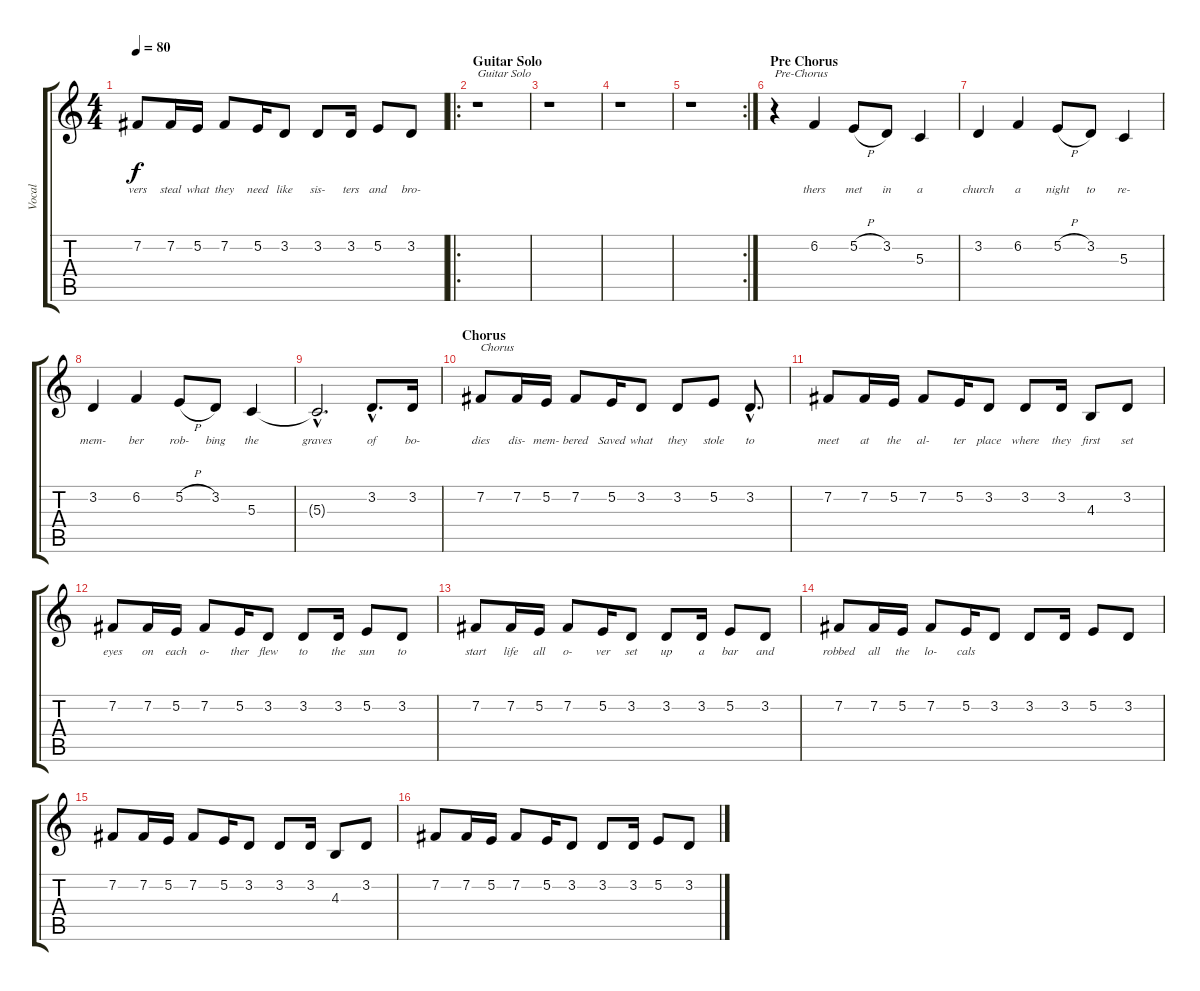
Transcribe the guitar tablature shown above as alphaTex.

\track ("Vocal" "Vocal") {instrument lead1square}
\staff {score tabs}
\tuning (E4 B3 G3 D3 A2 E2) {hide}
\ts (4 4)
\tempo 80
\clef g2
\ks c
7.2.8{lyrics (0 "vers") lyrics (1 "") lyrics (2 "") lyrics (3 "") lyrics (4 "") dy f} 7.2.16{lyrics (0 "steal") lyrics (1 "") lyrics (2 "") lyrics (3 "") lyrics (4 "")} 5.2.16{lyrics (0 "what") lyrics (1 "") lyrics (2 "") lyrics (3 "") lyrics (4 "")} 7.2.8{lyrics (0 "they") lyrics (1 "") lyrics (2 "") lyrics (3 "") lyrics (4 "")} 5.2.16{lyrics (0 "need") lyrics (1 "") lyrics (2 "") lyrics (3 "") lyrics (4 "")} 3.2.8{lyrics (0 "like") lyrics (1 "") lyrics (2 "") lyrics (3 "") lyrics (4 "")} 3.2.8{lyrics (0 "sis-") lyrics (1 "") lyrics (2 "") lyrics (3 "") lyrics (4 "")} 3.2.16{lyrics (0 "ters") lyrics (1 "") lyrics (2 "") lyrics (3 "") lyrics (4 "")} 5.2.8{lyrics (0 "and") lyrics (1 "") lyrics (2 "") lyrics (3 "") lyrics (4 "")} 3.2.8{lyrics (0 "bro-") lyrics (1 "") lyrics (2 "") lyrics (3 "") lyrics (4 "")} |
\ro
\section ("" "Guitar Solo")
r.1{txt "Guitar Solo"} |
r.1 |
r.1 |
\rc 2
r.1 |
\section ("" "Pre Chorus")
r.4{txt "Pre-Chorus"} 6.2.4{lyrics (0 "thers") lyrics (1 "") lyrics (2 "") lyrics (3 "") lyrics (4 "")} 5.2{h}.8{lyrics (0 "met") lyrics (1 "") lyrics (2 "") lyrics (3 "") lyrics (4 "")} 3.2.8{lyrics (0 "in") lyrics (1 "") lyrics (2 "") lyrics (3 "") lyrics (4 "")} 5.3.4{lyrics (0 "a") lyrics (1 "") lyrics (2 "") lyrics (3 "") lyrics (4 "")} |
3.2.4{lyrics (0 "church") lyrics (1 "") lyrics (2 "") lyrics (3 "") lyrics (4 "")} 6.2.4{lyrics (0 "a") lyrics (1 "") lyrics (2 "") lyrics (3 "") lyrics (4 "")} 5.2{h}.8{lyrics (0 "night") lyrics (1 "") lyrics (2 "") lyrics (3 "") lyrics (4 "")} 3.2.8{lyrics (0 "to") lyrics (1 "") lyrics (2 "") lyrics (3 "") lyrics (4 "")} 5.3.4{lyrics (0 "re-") lyrics (1 "") lyrics (2 "") lyrics (3 "") lyrics (4 "")} |
3.2.4{lyrics (0 "mem-") lyrics (1 "") lyrics (2 "") lyrics (3 "") lyrics (4 "")} 6.2.4{lyrics (0 "ber") lyrics (1 "") lyrics (2 "") lyrics (3 "") lyrics (4 "")} 5.2{h}.8{lyrics (0 "rob-") lyrics (1 "") lyrics (2 "") lyrics (3 "") lyrics (4 "")} 3.2.8{lyrics (0 "bing") lyrics (1 "") lyrics (2 "") lyrics (3 "") lyrics (4 "")} 5.3.4{lyrics (0 "the") lyrics (1 "") lyrics (2 "") lyrics (3 "") lyrics (4 "")} |
5.3{hac t}.2{d lyrics (0 "graves") lyrics (1 "") lyrics (2 "") lyrics (3 "") lyrics (4 "")} 3.2{hac}.8{d lyrics (0 "of") lyrics (1 "") lyrics (2 "") lyrics (3 "") lyrics (4 "")} 3.2.16{lyrics (0 "bo-") lyrics (1 "") lyrics (2 "") lyrics (3 "") lyrics (4 "")} |
\section ("" "Chorus")
7.2.8{txt "Chorus" lyrics (0 "dies") lyrics (1 "") lyrics (2 "") lyrics (3 "") lyrics (4 "")} 7.2.16{lyrics (0 "dis-") lyrics (1 "") lyrics (2 "") lyrics (3 "") lyrics (4 "")} 5.2.16{lyrics (0 "mem-") lyrics (1 "") lyrics (2 "") lyrics (3 "") lyrics (4 "")} 7.2.8{lyrics (0 "bered") lyrics (1 "") lyrics (2 "") lyrics (3 "") lyrics (4 "")} 5.2.16{lyrics (0 "Saved") lyrics (1 "") lyrics (2 "") lyrics (3 "") lyrics (4 "")} 3.2.8{lyrics (0 "what") lyrics (1 "") lyrics (2 "") lyrics (3 "") lyrics (4 "")} 3.2.8{lyrics (0 "they") lyrics (1 "") lyrics (2 "") lyrics (3 "") lyrics (4 "")} 5.2.8{lyrics (0 "stole") lyrics (1 "") lyrics (2 "") lyrics (3 "") lyrics (4 "")} 3.2{hac}.8{d lyrics (0 "to") lyrics (1 "") lyrics (2 "") lyrics (3 "") lyrics (4 "")} |
7.2.8{lyrics (0 "meet") lyrics (1 "") lyrics (2 "") lyrics (3 "") lyrics (4 "")} 7.2.16{lyrics (0 "at") lyrics (1 "") lyrics (2 "") lyrics (3 "") lyrics (4 "")} 5.2.16{lyrics (0 "the") lyrics (1 "") lyrics (2 "") lyrics (3 "") lyrics (4 "")} 7.2.8{lyrics (0 "al-") lyrics (1 "") lyrics (2 "") lyrics (3 "") lyrics (4 "")} 5.2.16{lyrics (0 "ter") lyrics (1 "") lyrics (2 "") lyrics (3 "") lyrics (4 "")} 3.2.8{lyrics (0 "place") lyrics (1 "") lyrics (2 "") lyrics (3 "") lyrics (4 "")} 3.2.8{lyrics (0 "where") lyrics (1 "") lyrics (2 "") lyrics (3 "") lyrics (4 "")} 3.2.16{lyrics (0 "they") lyrics (1 "") lyrics (2 "") lyrics (3 "") lyrics (4 "")} 4.3.8{lyrics (0 "first") lyrics (1 "") lyrics (2 "") lyrics (3 "") lyrics (4 "")} 3.2.8{lyrics (0 "set") lyrics (1 "") lyrics (2 "") lyrics (3 "") lyrics (4 "")} |
7.2.8{lyrics (0 "eyes") lyrics (1 "") lyrics (2 "") lyrics (3 "") lyrics (4 "")} 7.2.16{lyrics (0 "on") lyrics (1 "") lyrics (2 "") lyrics (3 "") lyrics (4 "")} 5.2.16{lyrics (0 "each") lyrics (1 "") lyrics (2 "") lyrics (3 "") lyrics (4 "")} 7.2.8{lyrics (0 "o-") lyrics (1 "") lyrics (2 "") lyrics (3 "") lyrics (4 "")} 5.2.16{lyrics (0 "ther") lyrics (1 "") lyrics (2 "") lyrics (3 "") lyrics (4 "")} 3.2.8{lyrics (0 "flew") lyrics (1 "") lyrics (2 "") lyrics (3 "") lyrics (4 "")} 3.2.8{lyrics (0 "to") lyrics (1 "") lyrics (2 "") lyrics (3 "") lyrics (4 "")} 3.2.16{lyrics (0 "the") lyrics (1 "") lyrics (2 "") lyrics (3 "") lyrics (4 "")} 5.2.8{lyrics (0 "sun") lyrics (1 "") lyrics (2 "") lyrics (3 "") lyrics (4 "")} 3.2.8{lyrics (0 "to") lyrics (1 "") lyrics (2 "") lyrics (3 "") lyrics (4 "")} |
7.2.8{lyrics (0 "start") lyrics (1 "") lyrics (2 "") lyrics (3 "") lyrics (4 "")} 7.2.16{lyrics (0 "life") lyrics (1 "") lyrics (2 "") lyrics (3 "") lyrics (4 "")} 5.2.16{lyrics (0 "all") lyrics (1 "") lyrics (2 "") lyrics (3 "") lyrics (4 "")} 7.2.8{lyrics (0 "o-") lyrics (1 "") lyrics (2 "") lyrics (3 "") lyrics (4 "")} 5.2.16{lyrics (0 "ver") lyrics (1 "") lyrics (2 "") lyrics (3 "") lyrics (4 "")} 3.2.8{lyrics (0 "set") lyrics (1 "") lyrics (2 "") lyrics (3 "") lyrics (4 "")} 3.2.8{lyrics (0 "up") lyrics (1 "") lyrics (2 "") lyrics (3 "") lyrics (4 "")} 3.2.16{lyrics (0 "a") lyrics (1 "") lyrics (2 "") lyrics (3 "") lyrics (4 "")} 5.2.8{lyrics (0 "bar") lyrics (1 "") lyrics (2 "") lyrics (3 "") lyrics (4 "")} 3.2.8{lyrics (0 "and") lyrics (1 "") lyrics (2 "") lyrics (3 "") lyrics (4 "")} |
7.2.8{lyrics (0 "robbed") lyrics (1 "") lyrics (2 "") lyrics (3 "") lyrics (4 "")} 7.2.16{lyrics (0 "all") lyrics (1 "") lyrics (2 "") lyrics (3 "") lyrics (4 "")} 5.2.16{lyrics (0 "the") lyrics (1 "") lyrics (2 "") lyrics (3 "") lyrics (4 "")} 7.2.8{lyrics (0 "lo-") lyrics (1 "") lyrics (2 "") lyrics (3 "") lyrics (4 "")} 5.2.16{lyrics (0 "cals") lyrics (1 "") lyrics (2 "") lyrics (3 "") lyrics (4 "")} 3.2.8 3.2.8 3.2.16 5.2.8 3.2.8 |
7.2.8 7.2.16 5.2.16 7.2.8 5.2.16 3.2.8 3.2.8 3.2.16 4.3.8 3.2.8 |
7.2.8 7.2.16 5.2.16 7.2.8 5.2.16 3.2.8 3.2.8 3.2.16 5.2.8 3.2.8
